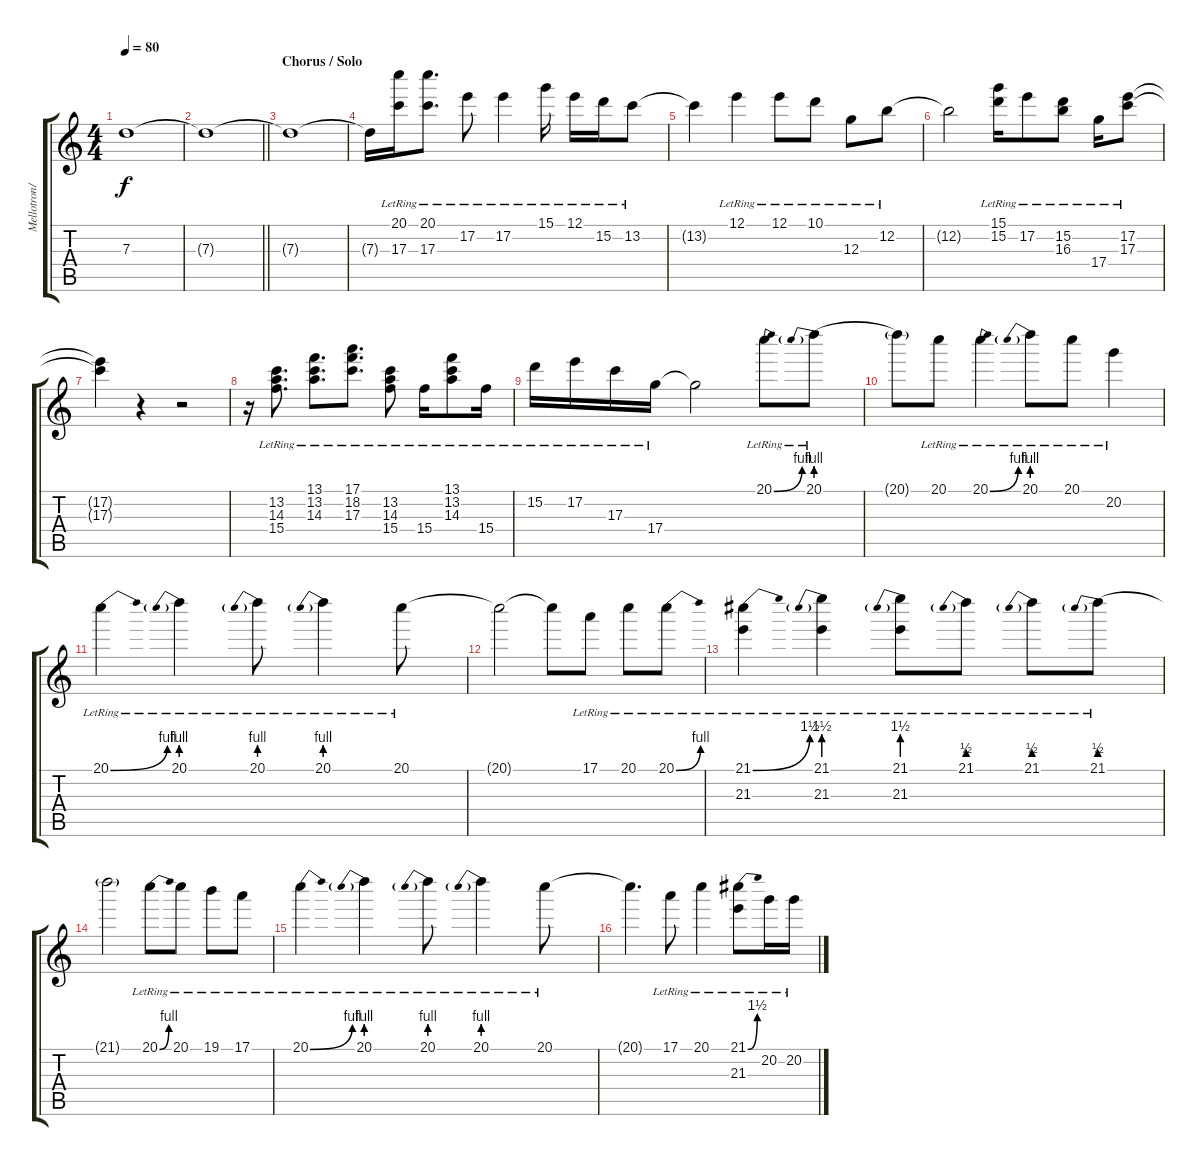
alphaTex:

\track ("Mellotron/Strings 1" "Mellotron/") {instrument electricguitarjazz}
\staff {score tabs}
\tuning (E4 B3 G3 D3 A2 E2) {hide}
\ts (4 4)
\tempo 80
\clef g2
\ks c
7.3{t}.1{dy f} |
\barLineRight lightlight
7.3{t}.1 |
\section ("" "Chorus / Solo")
7.3{t}.1 |
7.3{t}.16 (20.1{lr} 17.3{lr}).16 (20.1{lr} 17.3{lr}).8{d} 17.2{lr}.8 17.2{lr}.4 15.1{lr}.16 12.1{lr}.16 15.2{lr}.16 13.2{lr}.8 |
13.2{t}.4 12.1{lr}.4 12.1{lr}.8 10.1{lr}.8 12.3{lr}.8 12.2{lr}.8 |
12.2{t}.2 (15.1{lr} 15.2{lr}).16 17.2{lr}.8 (15.2{lr} 16.3{lr}).8 17.4{lr}.16 (17.2{lr} 17.3{lr}).8 |
(17.2{t} 17.3{t}).4 r.4 r.2 |
r.16 (13.2{lr} 14.3{lr} 15.4{lr}).8{d} (13.1{lr} 13.2{lr} 14.3{lr}).8{d} (17.1{lr} 18.2{lr} 17.3{lr}).8{d} (13.2{lr} 14.3{lr} 15.4{lr}).8 15.4{lr}.16 (13.1{lr} 13.2{lr} 14.3{lr}).8 15.4{lr}.16 |
15.2{lr}.16 17.2{lr}.16 17.3{lr}.16 17.4{lr}.16 17.4{t}.2 20.1{be (bend 0 0 60 4) lr}.8 20.1{be (prebend 0 4 60 4) lr}.8 |
20.1{t}.8 20.1{lr}.8 20.1{be (bend 0 0 60 4) lr}.4 20.1{be (prebend 0 4 60 4) lr}.8 20.1{lr}.8 20.2{lr}.4 |
20.1{be (bend 0 0 60 4) lr}.4 20.1{be (prebend 0 4 60 4) lr}.4 20.1{be (prebend 0 4 60 4) lr}.8 20.1{be (prebend 0 4 60 4) lr}.4 20.1{lr}.8 |
20.1{t}.2 20.1{t}.8 17.1{lr}.8 20.1{lr}.8 20.1{be (bend 0 0 60 4) lr}.8 |
(21.1{be (bend 0 0 60 6) lr} 21.3{lr}).4 (21.1{be (prebend 0 6 60 6) lr} 21.3{lr}).4 (21.1{be (prebend 0 6 60 6) lr} 21.3{lr}).8 21.1{be (prebend 0 2 60 2) lr}.8 21.1{be (prebend 0 2 60 2) lr}.8 21.1{be (prebend 0 2 60 2) lr}.8 |
21.1{t}.2 20.1{be (bend 0 0 60 4) lr}.8 20.1{lr}.8 19.1{lr}.8 17.1{lr}.8 |
20.1{be (bend 0 0 60 4) lr}.4 20.1{be (prebend 0 4 60 4) lr}.4 20.1{be (prebend 0 4 60 4) lr}.8 20.1{be (prebend 0 4 60 4) lr}.4 20.1{lr}.8 |
20.1{t}.4{d} 17.1{lr}.8 20.1{lr}.4 (21.1{be (bend 0 0 60 6) lr} 21.3{lr}).8 20.2{lr}.16 20.2{lr}.16
